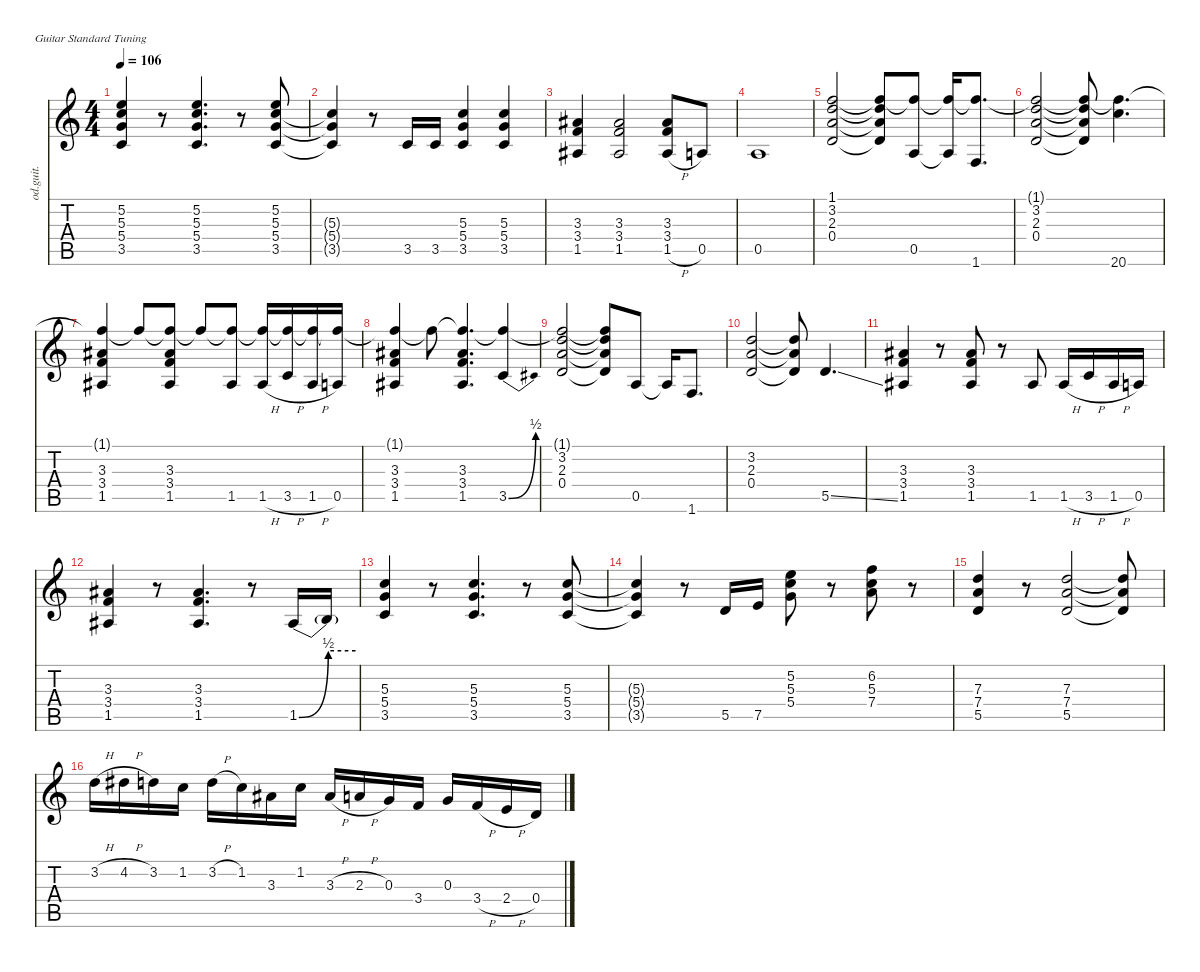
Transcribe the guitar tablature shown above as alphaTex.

\defaultSystemsLayout 4
\hideDynamics
\bracketExtendMode nobrackets
\track ("Randy Rhoads (Base)" "od.guit.") {instrument overdrivenguitar}
\staff {score tabs}
\tuning (E4 B3 G3 D3 A2 E2)
\ts (4 4)
\tempo 106
\clef g2
\ks c
(5.2 5.3 5.4 3.5).4{dy f} r.8 (5.2 5.3 5.4 3.5).4{d} r.8 (5.2 5.3 5.4 3.5).8 |
(5.3{t} 5.4{t} 3.5{t}).4 r.8 3.5.16 3.5.16 (5.3 5.4 3.5).4 (5.3 5.4 3.5).4 |
(3.3{acc #} 3.4 1.5{acc #}).4 (3.3{acc #} 3.4 1.5{acc #}).2 (3.3{acc #} 3.4 1.5{h acc #}).8 0.5.8 |
0.5.1 |
(1.1 3.2 2.3 0.4).2 (1.1{t} 3.2{t} 2.3{t} 0.4{t}).8 (0.5 1.1{t}).8 (0.5{t} 1.1{t}).16 (1.6 1.1{t}).8{d} |
(3.2 2.3 0.4 1.1{t}).2 (3.2{t} 2.3{t} 0.4{t} 1.1{t}).8 (20.6 1.1{t}).4{d} |
(3.3{acc #} 3.4 1.5{acc #} 1.1{t}).4 1.1{t}.8{dy mf} (3.3{acc #} 3.4 1.5{acc #} 1.1{t}).8{dy f} 1.1{t}.8{dy mf} (1.5{acc #} 1.1{t}).8{dy f} (1.5{h acc #} 1.1{t}).16 (3.5{h} 1.1{t}).16 (1.5{h acc #} 1.1{t}).16 (0.5 1.1{t}).16 |
(3.3{acc #} 3.4 1.5{acc #} 1.1{t}).4 1.1{t}.8{dy mf} (3.3{acc #} 3.4 1.5{acc #} 1.1{t}).4{d dy f} (3.5{be (bend 0 0 30 2)} 1.1{t}).4 |
(3.2 2.3 0.4 1.1{t}).2 (1.1{t} 3.2{t} 2.3{t} 0.4{t}).8 0.5.8 0.5{t}.16 1.6.8{d} |
(3.2 2.3 0.4).2 (3.2{t} 2.3{t} 0.4{t}).8 5.5{ss}.4{d} |
(3.3{acc #} 3.4 1.5{acc #}).4 r.8 (3.3{acc #} 3.4 1.5{acc #}).8 r.8 1.5{acc #}.8 1.5{h acc #}.16 3.5{h}.16 1.5{h acc #}.16 0.5.16 |
(3.3{acc #} 3.4 1.5{acc #}).4 r.8 (3.3{acc #} 3.4 1.5{acc #}).4{d} r.8 1.5{be (bend 0 0 60 2) acc #}.16 1.5{be (hold 0 2 60 2) t}.16 |
(5.3 5.4 3.5).4 r.8 (5.3 5.4 3.5).4{d} r.8 (5.3 5.4 3.5).8 |
(5.3{t} 5.4{t} 3.5{t}).4 r.8 5.5.16 7.5.16 (5.2 5.3 5.4).8 r.8 (6.2 5.3 7.4).8 r.8 |
(7.3 7.4 5.5).4 r.8 (7.3 7.4 5.5).2 (7.3{t} 7.4{t} 5.5{t}).8 |
3.2{h}.16 4.2{h acc #}.16 3.2.16 1.2.16 3.2{h}.16 1.2.16 3.3{acc #}.16 1.2.16 3.3{h acc #}.16 2.3{h}.16 0.3.16 3.4.16 0.3.16 3.4{h}.16 2.4{h}.16 0.4.16
